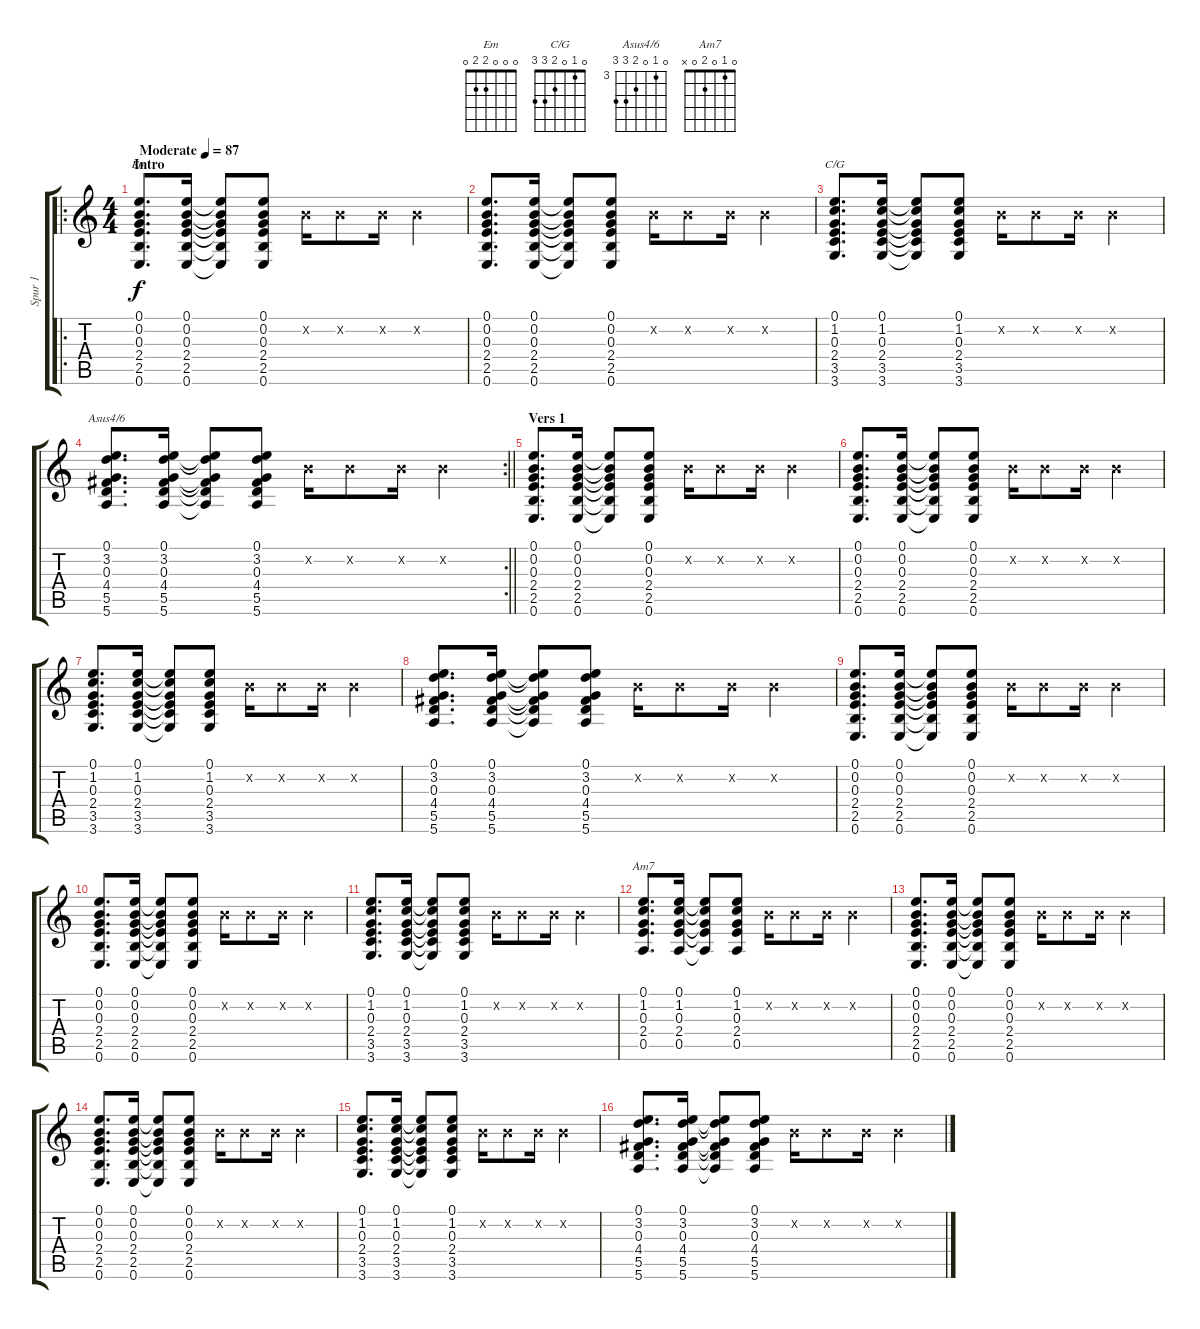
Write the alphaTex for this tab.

\track ("Spur 1" "Spur 1") {instrument distortionguitar}
\staff {score tabs}
\tuning (E4 B3 G3 D3 A2 E2) {hide}
\chord ("Em" 0 0 0 2 2 0)
\chord ("C/G" 0 1 0 2 3 3)
\chord ("Asus4/6" 0 3 0 4 5 5) {firstfret 3}
\chord ("Am7" 0 1 0 2 0 x)
\ro
\ts (4 4)
\section ("" "Intro")
\tempo (87 "Moderate")
\clef g2
\ks c
(0.1 0.2 0.3 2.4 2.5 0.6).8{d ch "Em" dy f instrument distortionguitar} (0.1 0.2 0.3 2.4 2.5 0.6).16 (0.1{t} 0.2{t} 0.3{t} 2.4{t} 2.5{t} 0.6{t}).8 (0.1 0.2 0.3 2.4 2.5 0.6).8 0.2{x}.16 0.2{x}.8 0.2{x}.16 0.2{x}.4 |
(0.1 0.2 0.3 2.4 2.5 0.6).8{d} (0.1 0.2 0.3 2.4 2.5 0.6).16 (0.1{t} 0.2{t} 0.3{t} 2.4{t} 2.5{t} 0.6{t}).8 (0.1 0.2 0.3 2.4 2.5 0.6).8 0.2{x}.16 0.2{x}.8 0.2{x}.16 0.2{x}.4 |
(0.1 1.2 0.3 2.4 3.5 3.6).8{d ch "C/G"} (0.1 1.2 0.3 2.4 3.5 3.6).16 (0.1{t} 1.2{t} 0.3{t} 2.4{t} 3.5{t} 3.6{t}).8 (0.1 1.2 0.3 2.4 3.5 3.6).8 0.2{x}.16 0.2{x}.8 0.2{x}.16 0.2{x}.4 |
\rc 2
\barLineRight lightlight
(0.1 3.2 0.3 4.4 5.5 5.6).8{d ch "Asus4/6"} (0.1 3.2 0.3 4.4 5.5 5.6).16 (0.1{t} 3.2{t} 0.3{t} 4.4{t} 5.5{t} 5.6{t}).8 (0.1 3.2 0.3 4.4 5.5 5.6).8 0.2{x}.16 0.2{x}.8 0.2{x}.16 0.2{x}.4 |
\section ("" "Vers 1")
(0.1 0.2 0.3 2.4 2.5 0.6).8{d} (0.1 0.2 0.3 2.4 2.5 0.6).16 (0.1{t} 0.2{t} 0.3{t} 2.4{t} 2.5{t} 0.6{t}).8 (0.1 0.2 0.3 2.4 2.5 0.6).8 0.2{x}.16 0.2{x}.8 0.2{x}.16 0.2{x}.4 |
(0.1 0.2 0.3 2.4 2.5 0.6).8{d} (0.1 0.2 0.3 2.4 2.5 0.6).16 (0.1{t} 0.2{t} 0.3{t} 2.4{t} 2.5{t} 0.6{t}).8 (0.1 0.2 0.3 2.4 2.5 0.6).8 0.2{x}.16 0.2{x}.8 0.2{x}.16 0.2{x}.4 |
(0.1 1.2 0.3 2.4 3.5 3.6).8{d} (0.1 1.2 0.3 2.4 3.5 3.6).16 (0.1{t} 1.2{t} 0.3{t} 2.4{t} 3.5{t} 3.6{t}).8 (0.1 1.2 0.3 2.4 3.5 3.6).8 0.2{x}.16 0.2{x}.8 0.2{x}.16 0.2{x}.4 |
(0.1 3.2 0.3 4.4 5.5 5.6).8{d} (0.1 3.2 0.3 4.4 5.5 5.6).16 (0.1{t} 3.2{t} 0.3{t} 4.4{t} 5.5{t} 5.6{t}).8 (0.1 3.2 0.3 4.4 5.5 5.6).8 0.2{x}.16 0.2{x}.8 0.2{x}.16 0.2{x}.4 |
(0.1 0.2 0.3 2.4 2.5 0.6).8{d} (0.1 0.2 0.3 2.4 2.5 0.6).16 (0.1{t} 0.2{t} 0.3{t} 2.4{t} 2.5{t} 0.6{t}).8 (0.1 0.2 0.3 2.4 2.5 0.6).8 0.2{x}.16 0.2{x}.8 0.2{x}.16 0.2{x}.4 |
(0.1 0.2 0.3 2.4 2.5 0.6).8{d} (0.1 0.2 0.3 2.4 2.5 0.6).16 (0.1{t} 0.2{t} 0.3{t} 2.4{t} 2.5{t} 0.6{t}).8 (0.1 0.2 0.3 2.4 2.5 0.6).8 0.2{x}.16 0.2{x}.8 0.2{x}.16 0.2{x}.4 |
(0.1 1.2 0.3 2.4 3.5 3.6).8{d} (0.1 1.2 0.3 2.4 3.5 3.6).16 (0.1{t} 1.2{t} 0.3{t} 2.4{t} 3.5{t} 3.6{t}).8 (0.1 1.2 0.3 2.4 3.5 3.6).8 0.2{x}.16 0.2{x}.8 0.2{x}.16 0.2{x}.4 |
(0.1 1.2 0.3 2.4 0.5).8{d ch "Am7"} (0.1 1.2 0.3 2.4 0.5).16 (0.1{t} 1.2{t} 0.3{t} 2.4{t} 0.5{t}).8 (0.1 1.2 0.3 2.4 0.5).8 0.2{x}.16 0.2{x}.8 0.2{x}.16 0.2{x}.4 |
(0.1 0.2 0.3 2.4 2.5 0.6).8{d} (0.1 0.2 0.3 2.4 2.5 0.6).16 (0.1{t} 0.2{t} 0.3{t} 2.4{t} 2.5{t} 0.6{t}).8 (0.1 0.2 0.3 2.4 2.5 0.6).8 0.2{x}.16 0.2{x}.8 0.2{x}.16 0.2{x}.4 |
(0.1 0.2 0.3 2.4 2.5 0.6).8{d} (0.1 0.2 0.3 2.4 2.5 0.6).16 (0.1{t} 0.2{t} 0.3{t} 2.4{t} 2.5{t} 0.6{t}).8 (0.1 0.2 0.3 2.4 2.5 0.6).8 0.2{x}.16 0.2{x}.8 0.2{x}.16 0.2{x}.4 |
(0.1 1.2 0.3 2.4 3.5 3.6).8{d} (0.1 1.2 0.3 2.4 3.5 3.6).16 (0.1{t} 1.2{t} 0.3{t} 2.4{t} 3.5{t} 3.6{t}).8 (0.1 1.2 0.3 2.4 3.5 3.6).8 0.2{x}.16 0.2{x}.8 0.2{x}.16 0.2{x}.4 |
(0.1 3.2 0.3 4.4 5.5 5.6).8{d} (0.1 3.2 0.3 4.4 5.5 5.6).16 (0.1{t} 3.2{t} 0.3{t} 4.4{t} 5.5{t} 5.6{t}).8 (0.1 3.2 0.3 4.4 5.5 5.6).8 0.2{x}.16 0.2{x}.8 0.2{x}.16 0.2{x}.4
